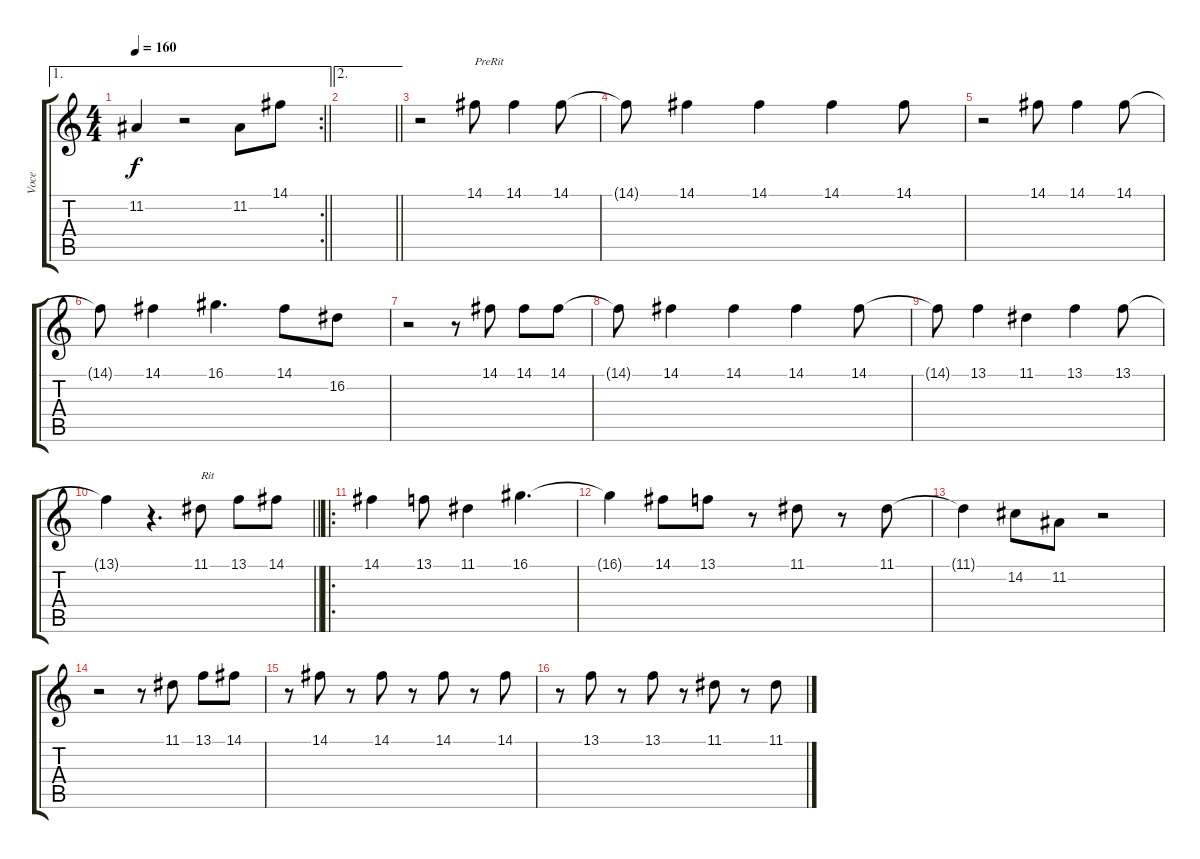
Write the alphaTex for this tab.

\track ("Voce" "Voce") {instrument lead1square}
\staff {score tabs}
\tuning (E4 B3 G3 D3 A2 E2) {hide}
\ae 1
\rc 2
\ts (4 4)
\tempo 160
\clef g2
\barLineRight lightlight
\ks c
11.2{t}.4{dy f} r.2 11.2.8 14.1.8 |
\ae 2
\barLineRight lightlight
|
r.2 14.1.8{txt "PreRit"} 14.1.4 14.1.8 |
14.1{t}.8 14.1.4 14.1.4 14.1.4 14.1.8 |
r.2 14.1.8 14.1.4 14.1.8 |
14.1{t}.8 14.1.4 16.1.4{d} 14.1.8 16.2.8 |
r.2 r.8 14.1.8 14.1.8 14.1.8 |
14.1{t}.8 14.1.4 14.1.4 14.1.4 14.1.8 |
14.1{t}.8 13.1.4 11.1.4 13.1.4 13.1.8 |
\barLineRight lightlight
13.1{t}.4 r.4{d} 11.1.8{txt "Rit"} 13.1.8 14.1.8 |
\ro
14.1.4 13.1.8 11.1.4 16.1.4{d} |
16.1{t}.4 14.1.8 13.1.8 r.8 11.1.8 r.8 11.1.8 |
11.1{t}.4 14.2.8 11.2.8 r.2 |
r.2 r.8 11.1.8 13.1.8 14.1.8 |
r.8 14.1.8 r.8 14.1.8 r.8 14.1.8 r.8 14.1.8 |
r.8 13.1.8 r.8 13.1.8 r.8 11.1.8 r.8 11.1.8
